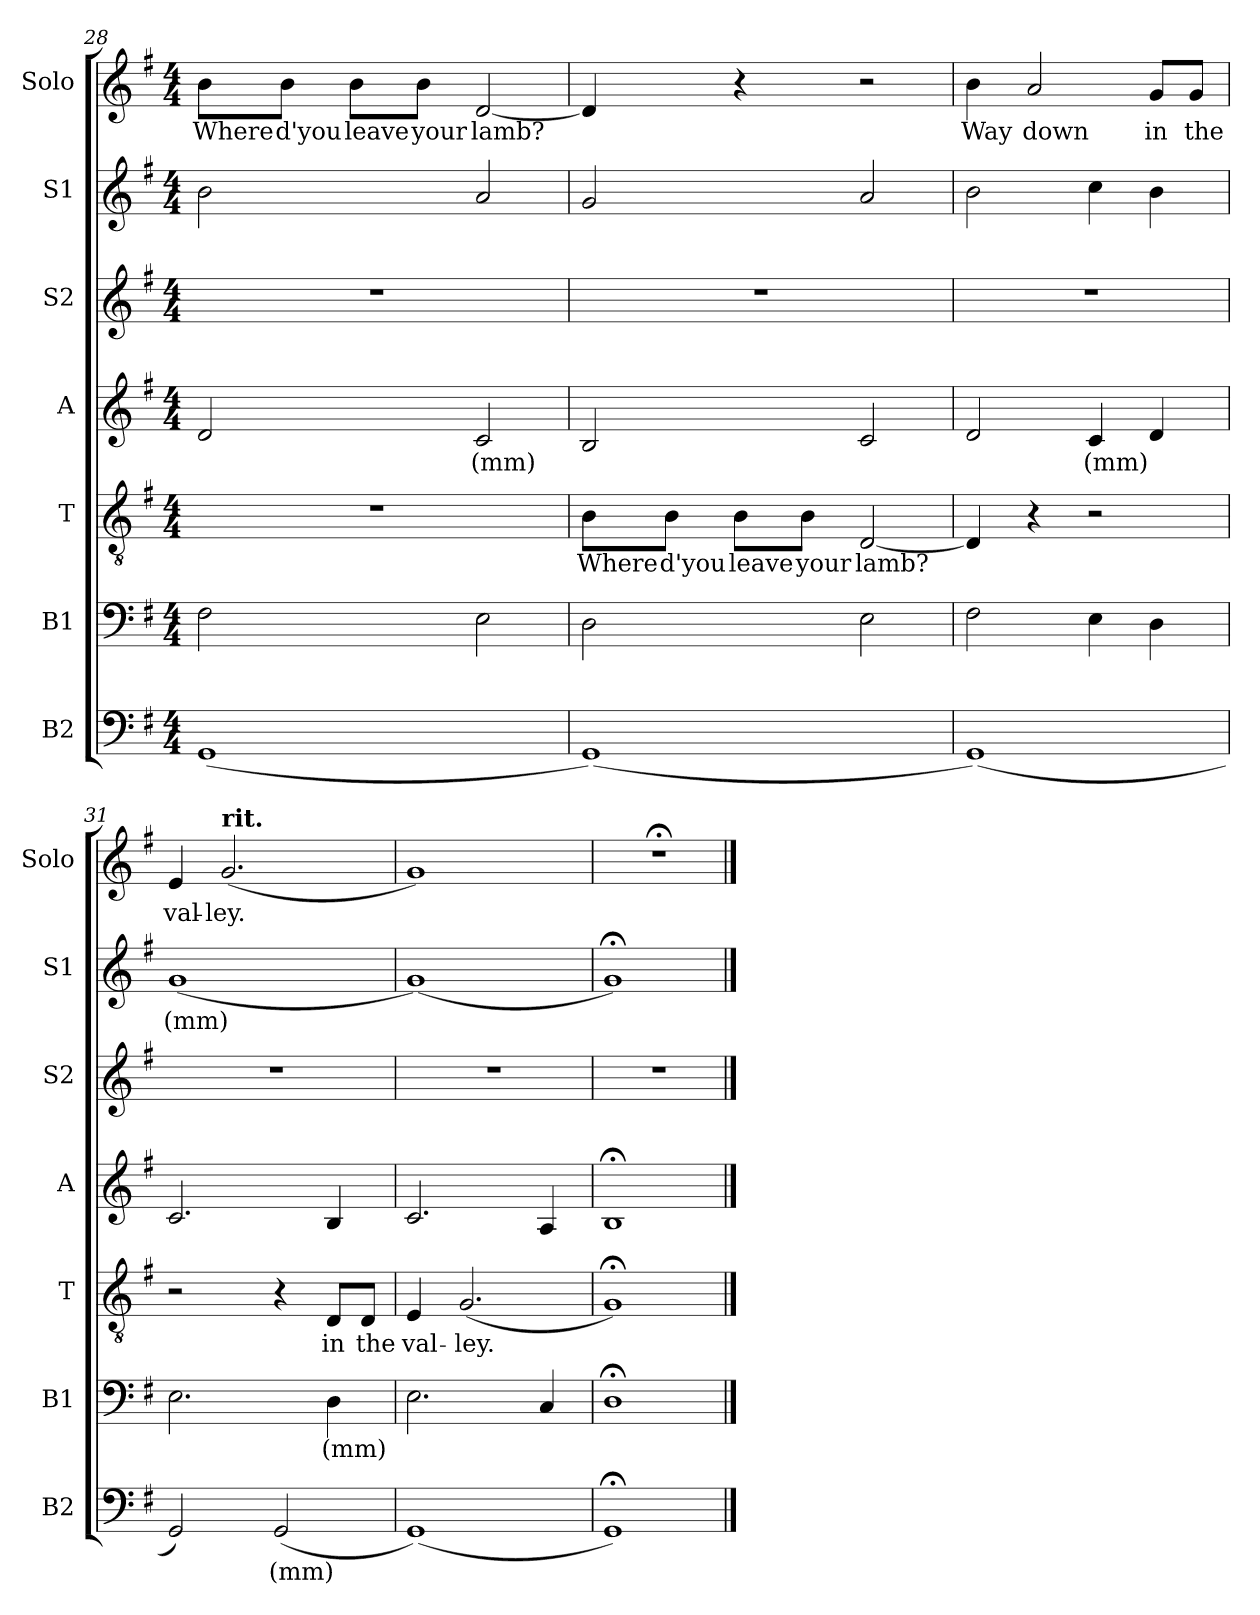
**kern	**text	**kern	**text	**kern	**text	**dynam	**kern	**text	**kern	**kern	**text	**kern	**text
*part7	*part7	*part6	*part6	*part5	*part5	*part5	*part4	*part4	*part3	*part2	*part2	*part1	*part1
*staff7	*staff7	*staff6	*staff6	*staff5	*staff5	*staff5	*staff4	*staff4	*staff3	*staff2	*staff2	*staff1	*staff1
*I"B2	*	*I"B1	*	*I"T	*	*	*I"A	*	*I"S2	*I"S1	*	*I"Solo	*
*I'B2	*	*I'B1	*	*I'T	*	*	*I'A	*	*I'S2	*I'S1	*	*I'Solo	*
*clefF4	*	*clefF4	*	*clefGv2	*	*	*clefG2	*	*clefG2	*clefG2	*	*clefG2	*
*k[f#]	*	*k[f#]	*	*k[f#]	*	*	*k[f#]	*	*k[f#]	*k[f#]	*	*k[f#]	*
*M4/4	*	*M4/4	*	*M4/4	*	*	*M4/4	*	*M4/4	*M4/4	*	*M4/4	*
=28	=28	=28	=28	=28	=28	=28	=28	=28	=28	=28	=28	=28	=28
(1GG	.	2F#\	.	1r	.	.	2d/	.	1r	2b\	.	8b\L	Where
.	.	.	.	.	.	.	.	.	.	.	.	8b\J	d'you
.	.	.	.	.	.	.	.	.	.	.	.	8b\L	leave
.	.	.	.	.	.	.	.	.	.	.	.	8b\J	your
.	.	2E\	.	.	.	.	2c/	(mm)	.	2a/	.	[2d/	lamb?
=29	=29	=29	=29	=29	=29	=29	=29	=29	=29	=29	=29	=29	=29
!	!	!	!	!	!	!LO:DY:a	!	!	!	!	!	!	!
(1GG)	.	2D\	.	8B\L	Where	other-dynamics	2B/	.	1r	2g/	.	4d/]	.
.	.	.	.	8B\J	d'you	.	.	.	.	.	.	.	.
.	.	.	.	8B\L	leave	.	.	.	.	.	.	4r	.
.	.	.	.	8B\J	your	.	.	.	.	.	.	.	.
.	.	2E\	.	[2D/	lamb?	.	2c/	.	.	2a/	.	2r	.
!!LO:LB:g=z
=30	=30	=30	=30	=30	=30	=30	=30	=30	=30	=30	=30	=30	=30
(1GG)	.	2F#\	.	4D/]	.	.	2d/	.	1r	2b\	.	4b\	Way
.	.	.	.	4r	.	.	.	.	.	.	.	2a/	down
.	.	4E\	.	2r	.	.	4c/	(mm)	.	4cc\	.	.	.
.	.	4D\	.	.	.	.	4d/	.	.	4b\	.	8g/L	in
.	.	.	.	.	.	.	.	.	.	.	.	8g/J	the
=31	=31	=31	=31	=31	=31	=31	=31	=31	=31	=31	=31	=31	=31
2GG/)	.	2.E\	.	2r	.	.	2.c/	.	1r	(1g	(mm)	4e/	val-
!	!	!	!	!	!	!	!	!	!	!	!	!LO:TX:a:B:t=rit.	!
.	.	.	.	.	.	.	.	.	.	.	.	(2.g/	-ley.
(2GG/	(mm)	.	.	4r	.	.	.	.	.	.	.	.	.
.	.	4D\	(mm)	8D/L	in	.	4B/	.	.	.	.	.	.
.	.	.	.	8D/J	the	.	.	.	.	.	.	.	.
=32	=32	=32	=32	=32	=32	=32	=32	=32	=32	=32	=32	=32	=32
(1GG)	.	2.E\	.	4E/	val-	.	2.c/	.	1r	(1g)	.	1g)	.
.	.	.	.	(2.G/	-ley.	.	.	.	.	.	.	.	.
.	.	4C/	.	.	.	.	4A/	.	.	.	.	.	.
=33	=33	=33	=33	=33	=33	=33	=33	=33	=33	=33	=33	=33	=33
1GG;<)	.	1D;<	.	1G;<)	.	.	1B;<	.	1r	1g;<)	.	1r;<	.
==	==	==	==	==	==	==	==	==	==	==	==	==	==
*-	*-	*-	*-	*-	*-	*-	*-	*-	*-	*-	*-	*-	*-
